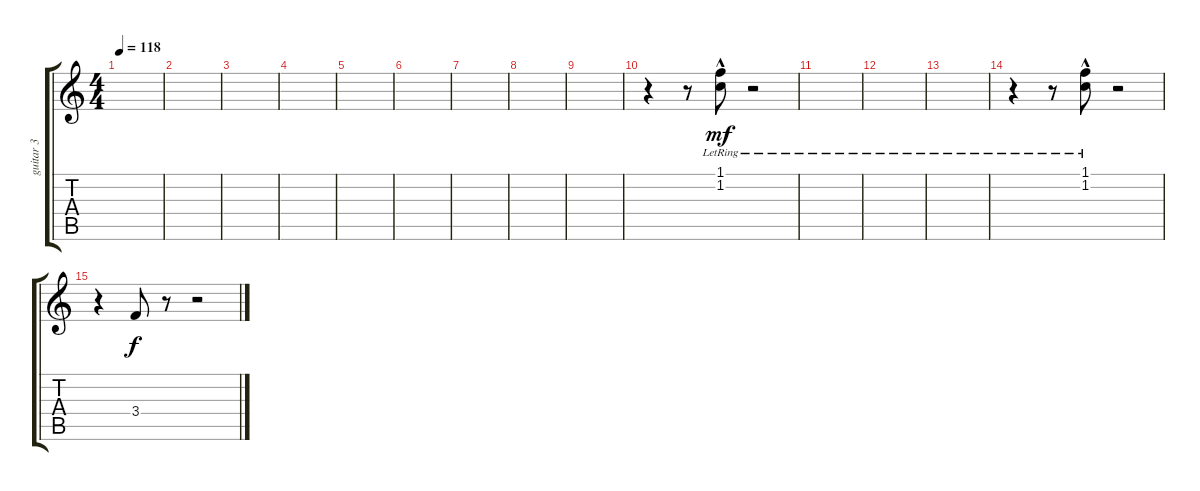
\track ("guitar 3" "guitar 3") {instrument overdrivenguitar}
\staff {score tabs}
\tuning (E4 B3 G3 D3 A2 E2) {hide}
\ts (4 4)
\tempo 118
\clef g2
\ks c
|
|
|
|
|
|
|
|
|
r.4 r.8 (1.1{hac lr} 1.2{hac lr}).8{dy mf} r.2 |
|
|
|
r.4 r.8 (1.1{hac lr} 1.2{hac lr}).8 r.2 |
r.4 3.4.8{dy f} r.8 r.2
